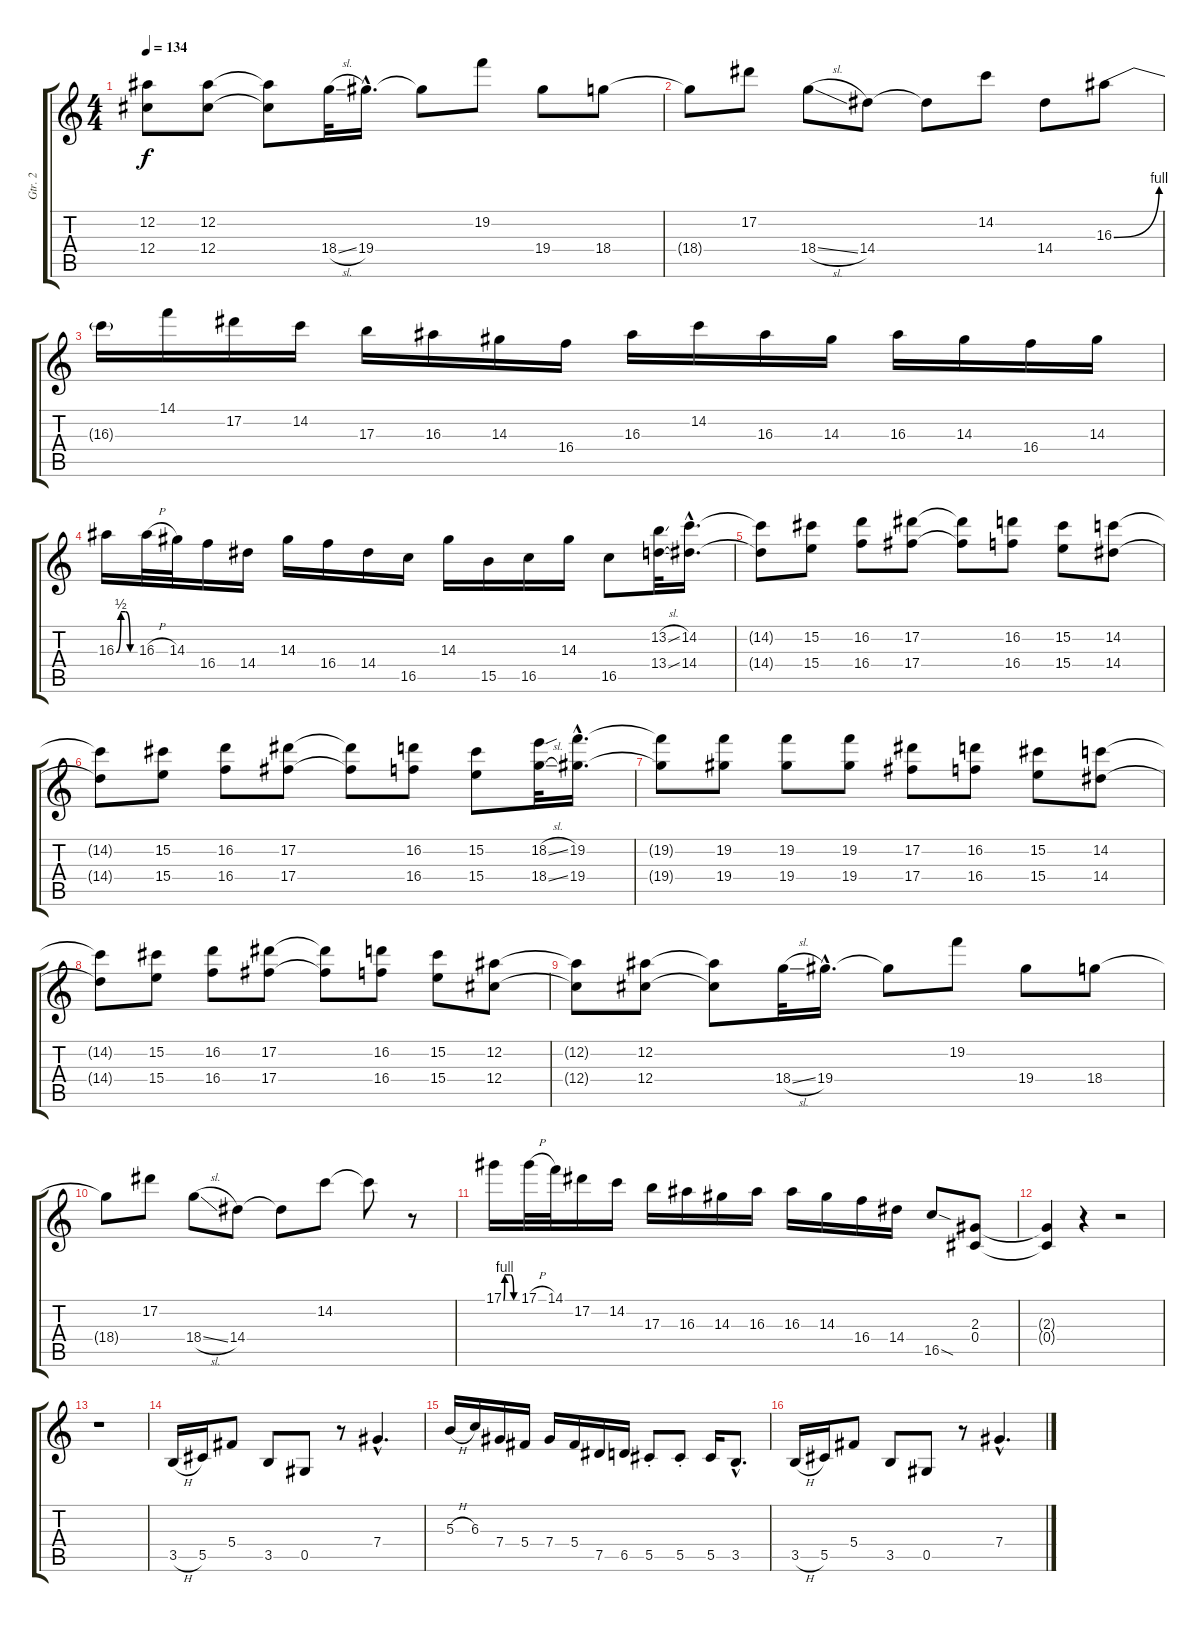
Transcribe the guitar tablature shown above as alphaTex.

\track ("Gtr. 2" "Gtr. 2") {instrument distortionguitar}
\staff {score tabs}
\tuning (Eb4 Bb3 Gb3 Db3 Ab2 Eb2) {hide}
\ts (4 4)
\tempo 134
\clef g2
\ks c
(12.2{t} 12.4{t}).8{dy f} (12.2 12.4).8 (12.2{t} 12.4{t}).8 18.4{sl}.32 19.4{hac}.16{d} 19.4{t}.8 19.2.8 19.4.8 18.4.8 |
18.4{t}.8 17.2.8 18.4{sl}.8 14.4.8 14.4{t}.8 14.2.8 14.4.8 16.3{be (bend 0 0 60 4)}.8 |
16.3{t}.16 14.1.16 17.2.16 14.2.16 17.3.16 16.3.16 14.3.16 16.4.16 16.3.16 14.2.16 16.3.16 14.3.16 16.3.16 14.3.16 16.4.16 14.3.16 |
16.3{be (custom 0 0 15 2 30 2 45 0 60 0)}.16 16.3{h}.32 14.3.32 16.4.16 14.4.16 14.3.16 16.4.16 14.4.16 16.5.16 14.3.16 15.5.16 16.5.16 14.3.16 16.5.8 (13.2{sl} 13.4{sl}).32 (14.2{hac} 14.4{hac}).16{d} |
(14.2{t} 14.4{t}).8 (15.2 15.4).8 (16.2 16.4).8 (17.2 17.4).8 (17.2{t} 17.4{t}).8 (16.2 16.4).8 (15.2 15.4).8 (14.2 14.4).8 |
(14.2{t} 14.4{t}).8 (15.2 15.4).8 (16.2 16.4).8 (17.2 17.4).8 (17.2{t} 17.4{t}).8 (16.2 16.4).8 (15.2 15.4).8 (18.2{sl} 18.4{sl}).32 (19.2{hac} 19.4{hac}).16{d} |
(19.2{t} 19.4{t}).8 (19.2 19.4).8 (19.2 19.4).8 (19.2 19.4).8 (17.2 17.4).8 (16.2 16.4).8 (15.2 15.4).8 (14.2 14.4).8 |
(14.2{t} 14.4{t}).8 (15.2 15.4).8 (16.2 16.4).8 (17.2 17.4).8 (17.2{t} 17.4{t}).8 (16.2 16.4).8 (15.2 15.4).8 (12.2 12.4).8 |
(12.2{t} 12.4{t}).8 (12.2 12.4).8 (12.2{t} 12.4{t}).8 18.4{sl}.32 19.4{hac}.16{d} 19.4{t}.8 19.2.8 19.4.8 18.4.8 |
18.4{t}.8 17.2.8 18.4{sl}.8 14.4.8 14.4{t}.8 14.2.8 14.2{t}.8 r.8 |
17.1{be (custom 0 0 5 4 15 4 30 4 45 0 60 0)}.16 17.1{h}.32 14.1.32 17.2.16 14.2.16 17.3.16 16.3.16 14.3.16 16.3.16 16.3.16 14.3.16 16.4.16 14.4.16 16.5{sod}.8 (2.3 0.4).8 |
(2.3{t} 0.4{t}).4 r.4 r.2 |
r.1 |
3.5{h}.16 5.5.16 5.4.8 3.5.8 0.5.8 r.8 7.4{hac}.4{d} |
5.3{h}.16 6.3.16 7.4.16 5.4.16 7.4.16 5.4.16 7.5.16 6.5.16 5.5{st}.8 5.5{st}.8 5.5.16 3.5{hac}.8{d} |
3.5{h}.16 5.5.16 5.4.8 3.5.8 0.5.8 r.8 7.4{hac}.4{d}
